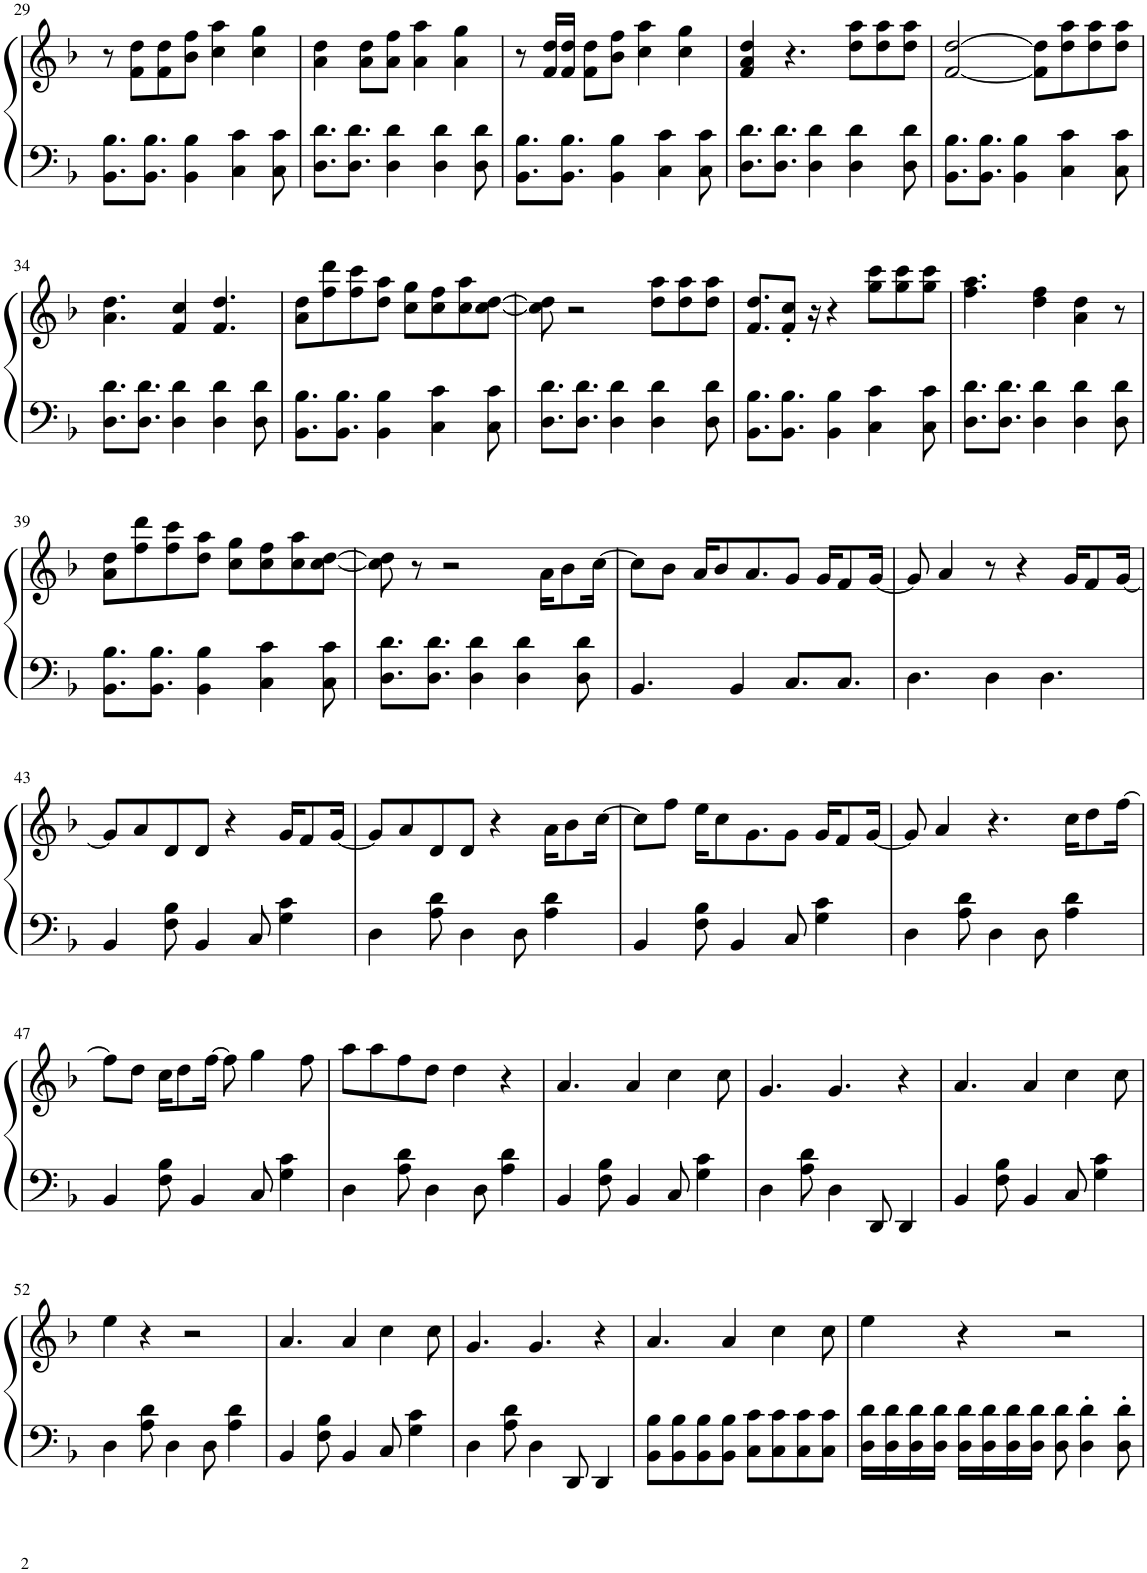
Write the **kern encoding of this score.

**kern	**kern
*part1	*part1
*staff2	*staff1
*I"Piano	*
*I'Pno.	*
!!LO:PB:g=z
*clefF4	*clefG2
*k[b-]	*k[b-]
*M4/4	*M4/4
=29	=29
8.BB-\ 8.B-\L	8r
.	8f\ 8dd\L
8.BB-\ 8.B-\J	.
.	8f\ 8dd\
4BB-\ 4B-\	8b-\ 8ff\J
.	4cc\ 4aa\
4C\ 4c\	.
.	4cc\ 4gg\
8C\ 8c\	.
=30	=30
8.D\ 8.d\L	4a\ 4dd\
8.D\ 8.d\J	.
.	8a\ 8dd\L
4D\ 4d\	8a\ 8ff\J
.	4a\ 4aa\
4D\ 4d\	.
.	4a\ 4gg\
8D\ 8d\	.
=31	=31
8.BB-\ 8.B-\L	8r
.	16f/ 16dd/LL
8.BB-\ 8.B-\J	16f/ 16dd/JJ
.	8f\ 8dd\L
4BB-\ 4B-\	8b-\ 8ff\J
.	4cc\ 4aa\
4C\ 4c\	.
.	4cc\ 4gg\
8C\ 8c\	.
=32	=32
8.D\ 8.d\L	4f/ 4a/ 4dd/
8.D\ 8.d\J	.
.	4.r
4D\ 4d\	.
4D\ 4d\	8dd\ 8aa\L
.	8dd\ 8aa\
8D\ 8d\	8dd\ 8aa\J
=33	=33
8.BB-\ 8.B-\L	[2f/ [2dd/
8.BB-\ 8.B-\J	.
4BB-\ 4B-\	.
.	8f\] 8dd\]L
4C\ 4c\	8dd\ 8aa\
.	8dd\ 8aa\
8C\ 8c\	8dd\ 8aa\J
!!LO:LB:g=z
=34	=34
8.D\ 8.d\L	4.a\ 4.dd\
8.D\ 8.d\J	.
4D\ 4d\	4f/ 4cc/
4D\ 4d\	4.f/ 4.dd/
8D\ 8d\	.
=35	=35
8.BB-\ 8.B-\L	8a\ 8dd\L
.	8ff\ 8ddd\
8.BB-\ 8.B-\J	.
.	8ff\ 8ccc\
4BB-\ 4B-\	8dd\ 8aa\J
.	8cc\ 8gg\L
4C\ 4c\	8cc\ 8ff\
.	8cc\ 8aa\
8C\ 8c\	[8cc\ [8dd\J
=36	=36
8.D\ 8.d\L	8cc\] 8dd\]
.	2r
8.D\ 8.d\J	.
4D\ 4d\	.
4D\ 4d\	8dd\ 8aa\L
.	8dd\ 8aa\
8D\ 8d\	8dd\ 8aa\J
=37	=37
8.BB-\ 8.B-\L	8.f/ 8.dd/L
8.BB-\ 8.B-\J	8f/' 8cc/'J
.	16r
4BB-\ 4B-\	4r
4C\ 4c\	8gg\ 8ccc\L
.	8gg\ 8ccc\
8C\ 8c\	8gg\ 8ccc\J
=38	=38
8.D\ 8.d\L	4.ff\ 4.aa\
8.D\ 8.d\J	.
4D\ 4d\	4dd\ 4ff\
4D\ 4d\	4a\ 4dd\
8D\ 8d\	8r
!!LO:LB:g=z
=39	=39
8.BB-\ 8.B-\L	8a\ 8dd\L
.	8ff\ 8ddd\
8.BB-\ 8.B-\J	.
.	8ff\ 8ccc\
4BB-\ 4B-\	8dd\ 8aa\J
.	8cc\ 8gg\L
4C\ 4c\	8cc\ 8ff\
.	8cc\ 8aa\
8C\ 8c\	[8cc\ [8dd\J
=40	=40
8.D\ 8.d\L	8cc\] 8dd\]
.	8r
8.D\ 8.d\J	.
.	2r
4D\ 4d\	.
4D\ 4d\	.
.	16a\KL
.	8b-\
8D\ 8d\	.
.	[16cc\Jk
=41	=41
4.BB-/	8cc\L]
.	8b-\J
.	16a/KL
.	8b-/
4BB-/	.
.	8.a/
8.C/L	8g/J
.	16g/KL
8.C/J	8f/
.	[16g/Jk
=42	=42
4.D\	8g/]
.	4a/
4D\	8r
.	4r
4.D\	.
.	16g/KL
.	8f/
.	[16g/Jk
!!LO:LB:g=z
=43	=43
4BB-/	8g/L]
.	8a/
8F\ 8B-\	8d/
4BB-/	8d/J
.	4r
8C/	.
4G\ 4c\	16g/KL
.	8f/
.	[16g/Jk
=44	=44
4D\	8g/L]
.	8a/
8A\ 8d\	8d/
4D\	8d/J
.	4r
8D\	.
4A\ 4d\	16a\KL
.	8b-\
.	[16cc\Jk
=45	=45
4BB-/	8cc\L]
.	8ff\J
8F\ 8B-\	16ee\KL
.	8cc\
4BB-/	.
.	8.g\
8C/	8g\J
4G\ 4c\	16g/KL
.	8f/
.	[16g/Jk
=46	=46
4D\	8g/]
.	4a/
8A\ 8d\	.
4D\	4.r
8D\	.
4A\ 4d\	16cc\KL
.	8dd\
.	[16ff\Jk
!!LO:LB:g=z
=47	=47
4BB-/	8ff\L]
.	8dd\J
8F\ 8B-\	16cc\KL
.	8dd\
4BB-/	.
.	[16ff\Jk
.	8ff\]
8C/	4gg\
4G\ 4c\	.
.	8ff\
=48	=48
4D\	8aa\L
.	8aa\
8A\ 8d\	8ff\
4D\	8dd\J
.	4dd\
8D\	.
4A\ 4d\	4r
=49	=49
4BB-/	4.a/
8F\ 8B-\	.
4BB-/	4a/
8C/	4cc\
4G\ 4c\	.
.	8cc\
=50	=50
4D\	4.g/
8A\ 8d\	.
4D\	4.g/
8DD/	.
4DD/	4r
=51	=51
4BB-/	4.a/
8F\ 8B-\	.
4BB-/	4a/
8C/	4cc\
4G\ 4c\	.
.	8cc\
!!LO:LB:g=z
=52	=52
4D\	4ee\
8A\ 8d\	4r
4D\	.
.	2r
8D\	.
4A\ 4d\	.
=53	=53
4BB-/	4.a/
8F\ 8B-\	.
4BB-/	4a/
8C/	4cc\
4G\ 4c\	.
.	8cc\
=54	=54
4D\	4.g/
8A\ 8d\	.
4D\	4.g/
8DD/	.
4DD/	4r
=55	=55
8BB-\ 8B-\L	4.a/
8BB-\ 8B-\	.
8BB-\ 8B-\	.
8BB-\ 8B-\J	4a/
8C\ 8c\L	.
8C\ 8c\	4cc\
8C\ 8c\	.
8C\ 8c\J	8cc\
=56	=56
16D\ 16d\LL	4ee\
16D\ 16d\	.
16D\ 16d\	.
16D\ 16d\JJ	.
16D\ 16d\LL	4r
16D\ 16d\	.
16D\ 16d\	.
16D\ 16d\JJ	.
8D\ 8d\	2r
4D\' 4d\'	.
8D\' 8d\'	.
=	=
*-	*-
